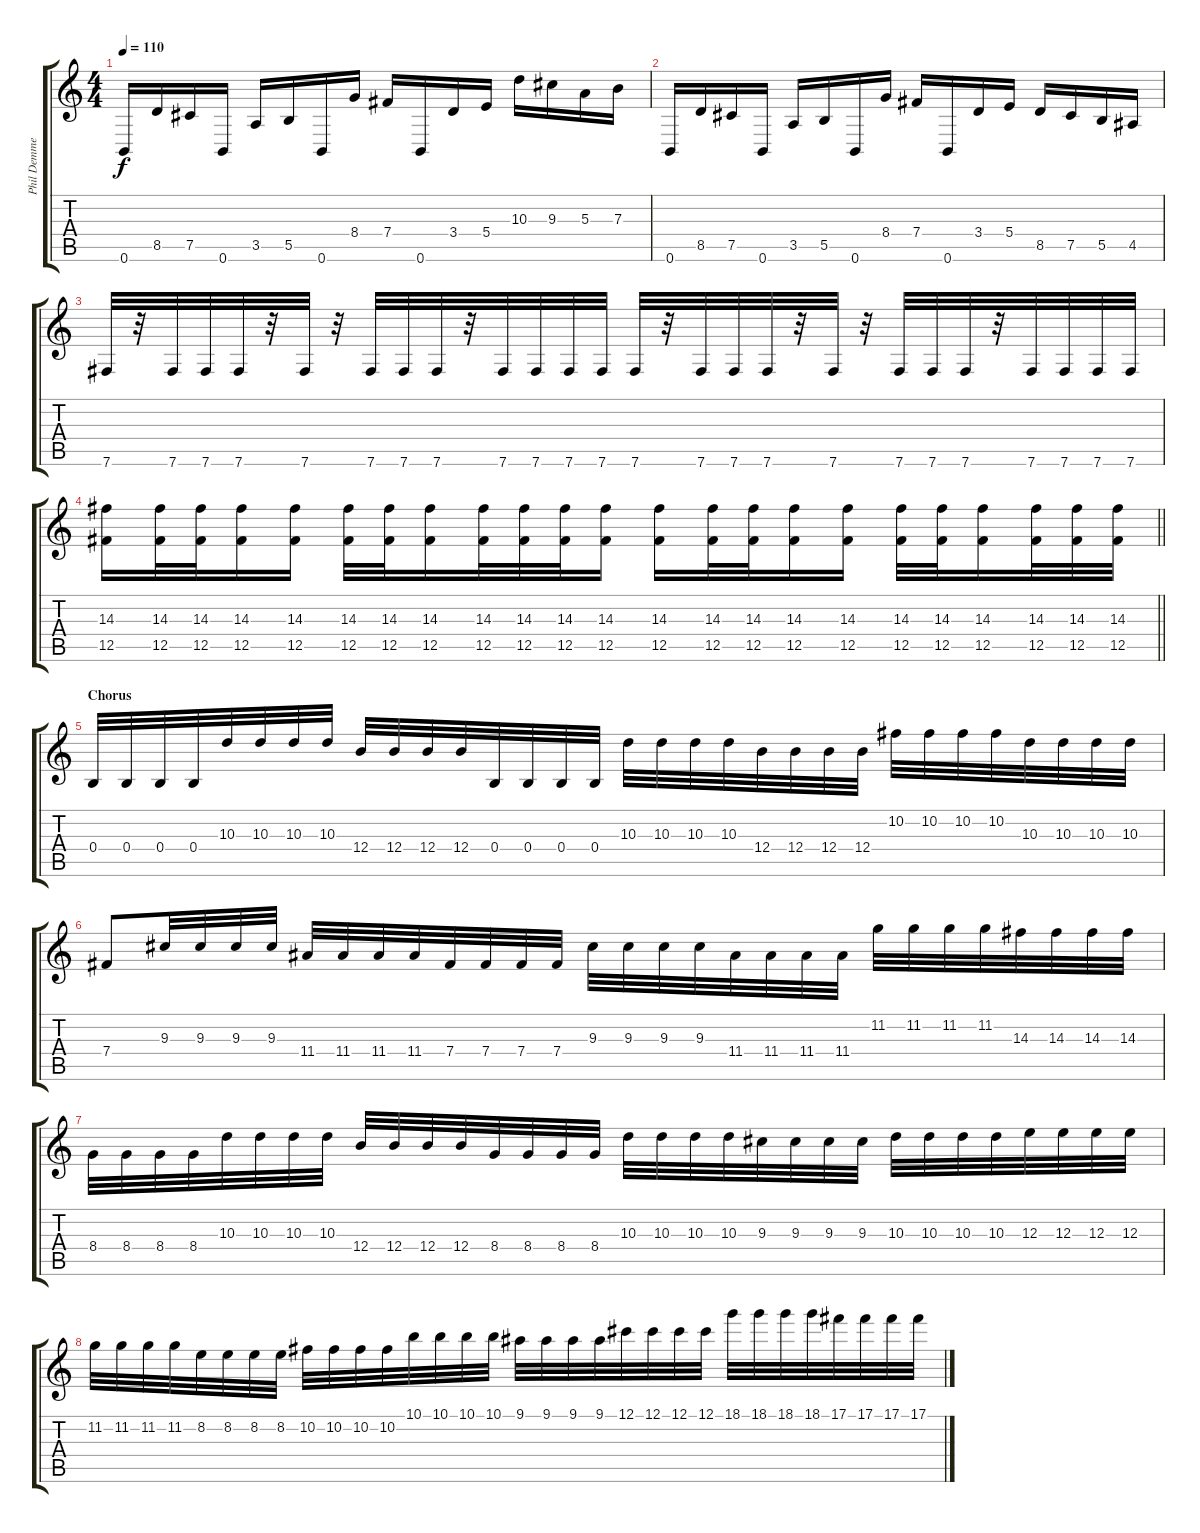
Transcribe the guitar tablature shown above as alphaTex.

\track ("Phil Demmel" "Phil Demme") {instrument distortionguitar}
\staff {score tabs}
\tuning (Db4 Ab3 E3 B2 Gb2 B1) {hide}
\ts (4 4)
\tempo 110
\clef g2
\ks c
0.6.16{dy f} 8.5.16 7.5.16 0.6.16 3.5.16 5.5.16 0.6.16 8.4.16 7.4.16 0.6.16 3.4.16 5.4.16 10.3.16 9.3.16 5.3.16 7.3.16 |
0.6.16 8.5.16 7.5.16 0.6.16 3.5.16 5.5.16 0.6.16 8.4.16 7.4.16 0.6.16 3.4.16 5.4.16 8.5.16 7.5.16 5.5.16 4.5.16 |
7.6.32 r.32 7.6.32 7.6.32 7.6.32 r.32 7.6.32 r.32 7.6.32 7.6.32 7.6.32 r.32 7.6.32 7.6.32 7.6.32 7.6.32 7.6.32 r.32 7.6.32 7.6.32 7.6.32 r.32 7.6.32 r.32 7.6.32 7.6.32 7.6.32 r.32 7.6.32 7.6.32 7.6.32 7.6.32 |
\barLineRight lightlight
(14.3 12.5).16 (14.3 12.5).32 (14.3 12.5).32 (14.3 12.5).16 (14.3 12.5).16 (14.3 12.5).32 (14.3 12.5).32 (14.3 12.5).16 (14.3 12.5).32 (14.3 12.5).32 (14.3 12.5).32 (14.3 12.5).16 (14.3 12.5).16 (14.3 12.5).32 (14.3 12.5).32 (14.3 12.5).16 (14.3 12.5).16 (14.3 12.5).32 (14.3 12.5).32 (14.3 12.5).16 (14.3 12.5).32 (14.3 12.5).32 (14.3 12.5).32 |
\section ("" "Chorus")
0.4.32 0.4.32 0.4.32 0.4.32 10.3.32 10.3.32 10.3.32 10.3.32 12.4.32 12.4.32 12.4.32 12.4.32 0.4.32 0.4.32 0.4.32 0.4.32 10.3.32 10.3.32 10.3.32 10.3.32 12.4.32 12.4.32 12.4.32 12.4.32 10.2.32 10.2.32 10.2.32 10.2.32 10.3.32 10.3.32 10.3.32 10.3.32 |
7.4.8 9.3.32 9.3.32 9.3.32 9.3.32 11.4.32 11.4.32 11.4.32 11.4.32 7.4.32 7.4.32 7.4.32 7.4.32 9.3.32 9.3.32 9.3.32 9.3.32 11.4.32 11.4.32 11.4.32 11.4.32 11.2.32 11.2.32 11.2.32 11.2.32 14.3.32 14.3.32 14.3.32 14.3.32 |
8.4.32 8.4.32 8.4.32 8.4.32 10.3.32 10.3.32 10.3.32 10.3.32 12.4.32 12.4.32 12.4.32 12.4.32 8.4.32 8.4.32 8.4.32 8.4.32 10.3.32 10.3.32 10.3.32 10.3.32 9.3.32 9.3.32 9.3.32 9.3.32 10.3.32 10.3.32 10.3.32 10.3.32 12.3.32 12.3.32 12.3.32 12.3.32 |
11.2.32 11.2.32 11.2.32 11.2.32 8.2.32 8.2.32 8.2.32 8.2.32 10.2.32 10.2.32 10.2.32 10.2.32 10.1.32 10.1.32 10.1.32 10.1.32 9.1.32 9.1.32 9.1.32 9.1.32 12.1.32 12.1.32 12.1.32 12.1.32 18.1.32 18.1.32 18.1.32 18.1.32 17.1.32 17.1.32 17.1.32 17.1.32
